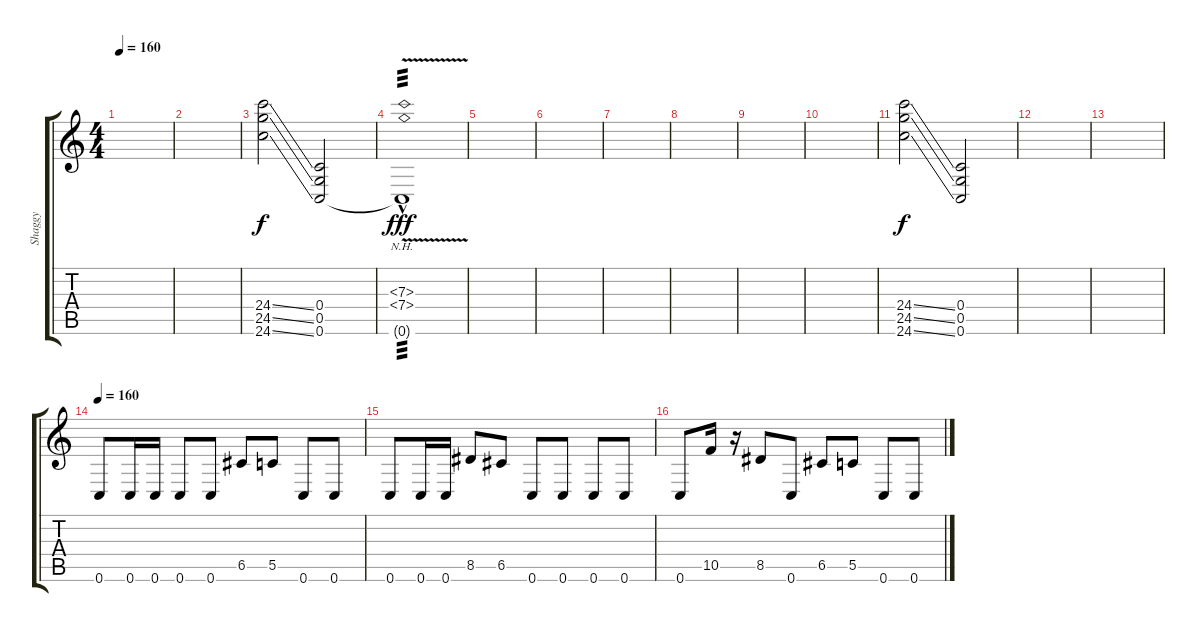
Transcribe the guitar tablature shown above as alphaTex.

\track ("Shaggy" "Shaggy") {instrument distortionguitar}
\staff {score tabs}
\tuning (D4 A3 F3 C3 G2 C2) {hide}
\ts (4 4)
\tempo 160
\clef g2
\ks c
|
|
(24.4{ss} 24.5{ss} 24.6{ss}).2 (0.4 0.5 0.6).2 |
(7.3{nh v hac} 7.4{nh hac} 0.6{t}).1{tp 3 dy fff} |
|
|
|
|
|
|
(24.4{ss} 24.5{ss} 24.6{ss}).2{dy f} (0.4 0.5 0.6).2 |
|
|
\tempo 160
0.6.8 0.6.16 0.6.16 0.6.8 0.6.8 6.5.8 5.5.8 0.6.8 0.6.8 |
0.6.8 0.6.16 0.6.16 8.5.8 6.5.8 0.6.8 0.6.8 0.6.8 0.6.8 |
0.6.8 10.5.16 r.16 8.5.8 0.6.8 6.5.8 5.5.8 0.6.8 0.6.8
